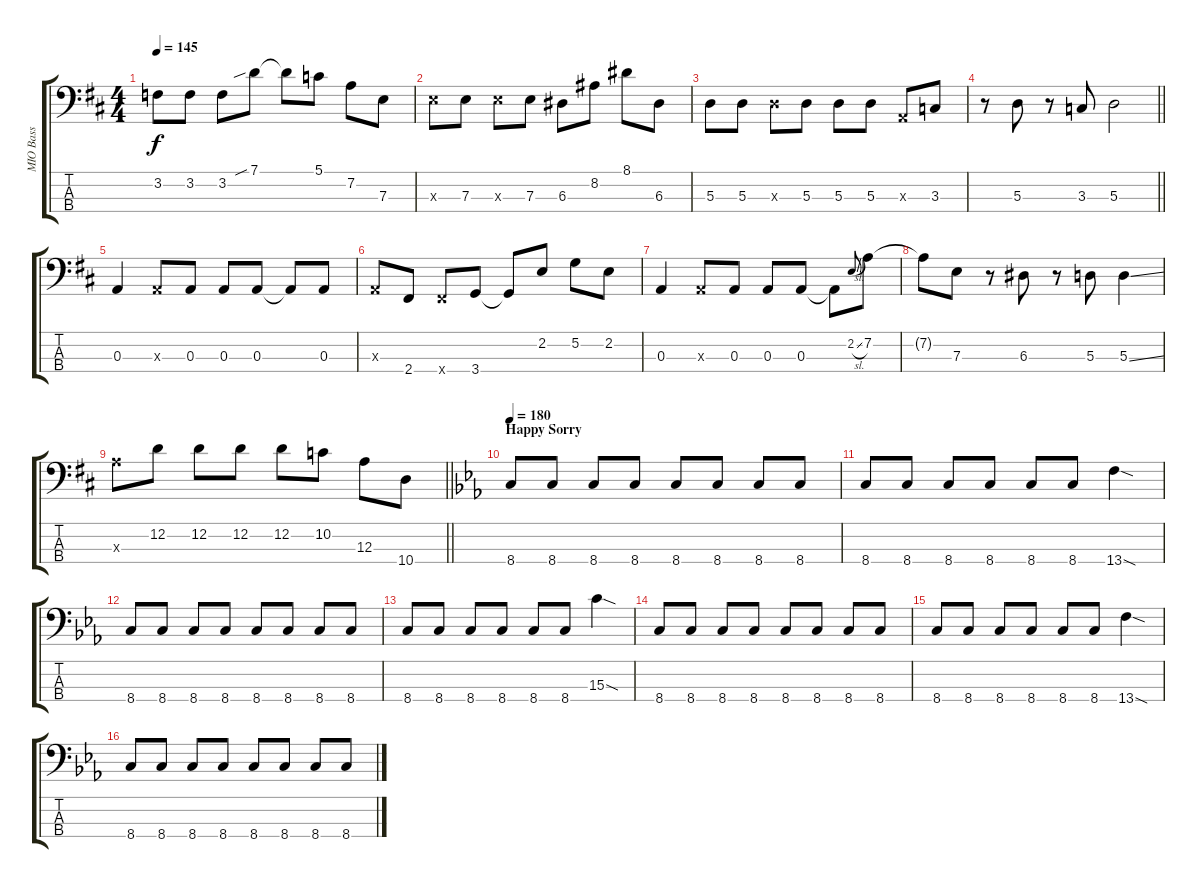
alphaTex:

\track ("MIO Bass" "MIO Bass") {instrument electricbassfinger}
\staff {score tabs}
\tuning (G2 D2 A1 E1) {hide}
\ts (4 4)
\tempo 145
\clef f4
\ks d
3.2.8{dy f} 3.2.8 3.2.8 7.1{sib}.8 7.1{t}.8 5.1.8 7.2.8 7.3.8 |
7.3{x}.8 7.3.8 7.3{x}.8 7.3.8 6.3.8 8.2.8 8.1.8 6.3.8 |
5.3.8 5.3.8 5.3{x}.8 5.3.8 5.3.8 5.3.8 0.3{x}.8 3.3.8 |
\barLineRight lightlight
r.8 5.3.8 r.8 3.3.8 5.3.2 |
0.3.4 0.3{x}.8 0.3.8 0.3.8 0.3.8 0.3{t}.8 0.3.8 |
0.3{x}.8 2.4.8 2.4{x}.8 3.4.8 3.4{t}.8 2.2.8 5.2.8 2.2.8 |
0.3.4 0.3{x}.8 0.3.8 0.3.8 0.3.8 0.3{t}.8 2.2{sl}.8{gr onbeat} 7.2.8 |
7.2{t}.8 7.3.8 r.8 6.3.8 r.8 5.3.8 5.3{ss}.4 |
\barLineRight lightlight
12.3{x}.8 12.2.8 12.2.8 12.2.8 12.2.8 10.2.8 12.3.8 10.4.8 |
\section ("" "Happy Sorry")
\tempo 180
\ks cminor
8.4.8 8.4.8 8.4.8 8.4.8 8.4.8 8.4.8 8.4.8 8.4.8 |
8.4.8 8.4.8 8.4.8 8.4.8 8.4.8 8.4.8 13.4{sod}.4 |
8.4.8 8.4.8 8.4.8 8.4.8 8.4.8 8.4.8 8.4.8 8.4.8 |
8.4.8 8.4.8 8.4.8 8.4.8 8.4.8 8.4.8 15.3{sod}.4 |
8.4.8 8.4.8 8.4.8 8.4.8 8.4.8 8.4.8 8.4.8 8.4.8 |
8.4.8 8.4.8 8.4.8 8.4.8 8.4.8 8.4.8 13.4{sod}.4 |
8.4.8 8.4.8 8.4.8 8.4.8 8.4.8 8.4.8 8.4.8 8.4.8
